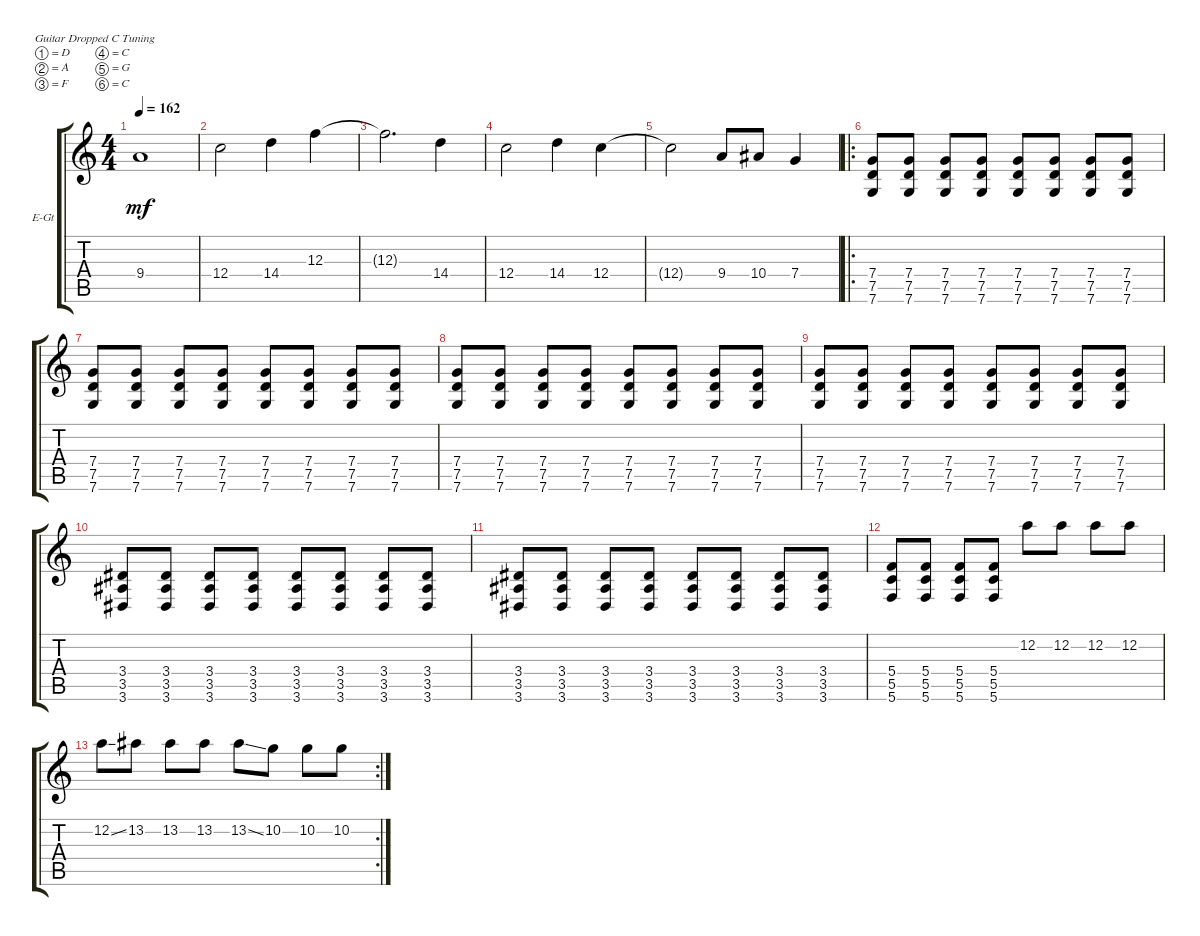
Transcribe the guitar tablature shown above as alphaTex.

\defaultSystemsLayout 4
\bracketExtendMode groupsimilarinstruments
\firstSystemTrackNameOrientation horizontal
\otherSystemsTrackNameOrientation horizontal
\track ("Michael Padget" "E-Gt") {instrument distortionguitar}
\staff {score tabs}
\tuning (D4 A3 F3 C3 G2 C2)
\ts (4 4)
\tempo 162
\clef g2
\ks c
9.4{t}.1{dy mf} |
12.4.2 14.4.4 12.3.4 |
12.3{t}.2{d} 14.4.4 |
12.4.2 14.4.4 12.4.4 |
12.4{t}.2 9.4.8 10.4.8 7.4.4 |
\ro
(7.6 7.5 7.4).8 (7.5 7.6 7.4).8 (7.5 7.4 7.6).8 (7.6 7.5 7.4).8 (7.5 7.6 7.4).8 (7.5 7.4 7.6).8 (7.4 7.5 7.6).8 (7.6 7.5 7.4).8 |
(7.6 7.5 7.4).8 (7.5 7.6 7.4).8 (7.5 7.4 7.6).8 (7.6 7.5 7.4).8 (7.5 7.6 7.4).8 (7.5 7.4 7.6).8 (7.4 7.5 7.6).8 (7.6 7.5 7.4).8 |
(7.6 7.5 7.4).8 (7.5 7.6 7.4).8 (7.5 7.4 7.6).8 (7.6 7.5 7.4).8 (7.5 7.6 7.4).8 (7.5 7.4 7.6).8 (7.4 7.5 7.6).8 (7.6 7.5 7.4).8 |
(7.6 7.5 7.4).8 (7.5 7.6 7.4).8 (7.5 7.4 7.6).8 (7.6 7.5 7.4).8 (7.5 7.6 7.4).8 (7.5 7.4 7.6).8 (7.4 7.5 7.6).8 (7.6 7.5 7.4).8 |
(3.4 3.5 3.6).8 (3.6 3.5 3.4).8 (3.4 3.5 3.6).8 (3.6 3.5 3.4).8 (3.4 3.5 3.6).8 (3.6 3.5 3.4).8 (3.4 3.5 3.6).8 (3.6 3.5 3.4).8 |
(3.4 3.5 3.6).8 (3.6 3.5 3.4).8 (3.4 3.5 3.6).8 (3.6 3.5 3.4).8 (3.4 3.5 3.6).8 (3.6 3.5 3.4).8 (3.4 3.5 3.6).8 (3.6 3.5 3.4).8 |
(5.6 5.5 5.4).8 (5.4 5.5 5.6).8 (5.6 5.5 5.4).8 (5.4 5.5 5.6).8 12.2.8 12.2.8 12.2.8 12.2.8 |
\rc 2
12.2{ss}.8 13.2.8 13.2.8 13.2.8 13.2{ss}.8 10.2.8 10.2.8 10.2.8
